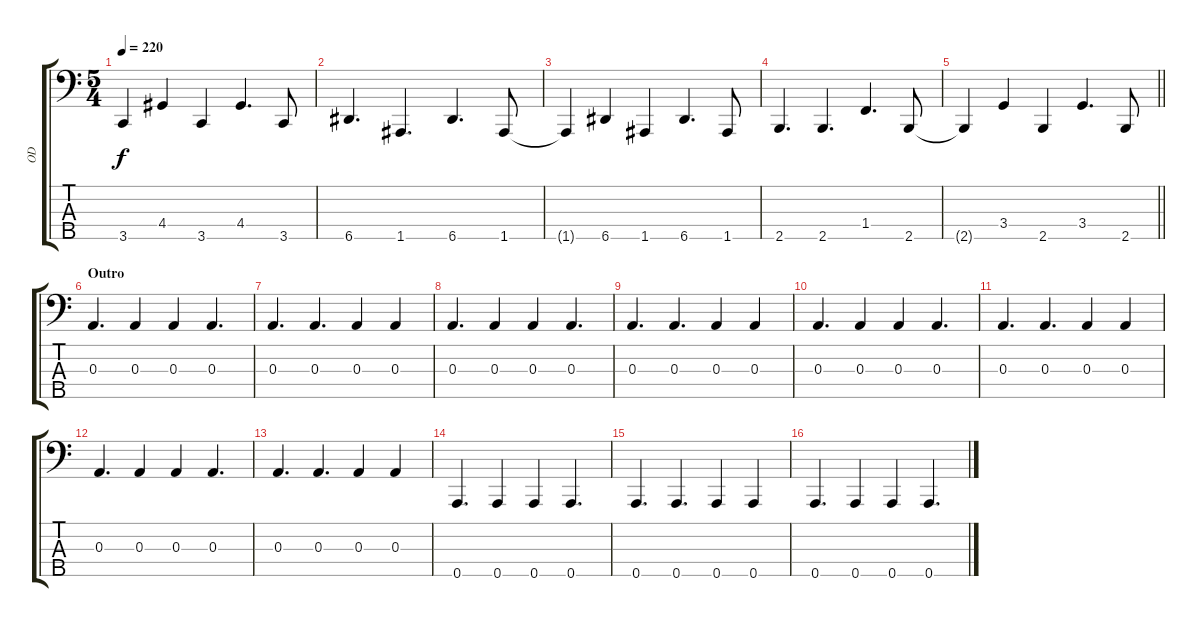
\track ("OD" "OD") {instrument overdrivenguitar bank 255}
\staff {score tabs}
\tuning (G2 D2 A1 E1 A0) {hide}
\ts (5 4)
\tempo 220
\clef f4
\ks c
3.5{t}.4{dy f} 4.4.4 3.5.4 4.4.4{d} 3.5.8 |
6.5.4{d} 1.5.4{d} 6.5.4{d} 1.5.8 |
1.5{t}.4 6.5.4 1.5.4 6.5.4{d} 1.5.8 |
2.5.4{d} 2.5.4{d} 1.4.4{d} 2.5.8 |
\barLineRight lightlight
2.5{t}.4 3.4.4 2.5.4 3.4.4{d} 2.5.8 |
\section ("" "Outro")
0.3.4{d} 0.3.4 0.3.4 0.3.4{d} |
0.3.4{d} 0.3.4{d} 0.3.4 0.3.4 |
0.3.4{d} 0.3.4 0.3.4 0.3.4{d} |
0.3.4{d} 0.3.4{d} 0.3.4 0.3.4 |
0.3.4{d} 0.3.4 0.3.4 0.3.4{d} |
0.3.4{d} 0.3.4{d} 0.3.4 0.3.4 |
0.3.4{d} 0.3.4 0.3.4 0.3.4{d} |
0.3.4{d} 0.3.4{d} 0.3.4 0.3.4 |
0.5.4{d} 0.5.4 0.5.4 0.5.4{d} |
0.5.4{d} 0.5.4{d} 0.5.4 0.5.4 |
0.5.4{d} 0.5.4 0.5.4 0.5.4{d}
